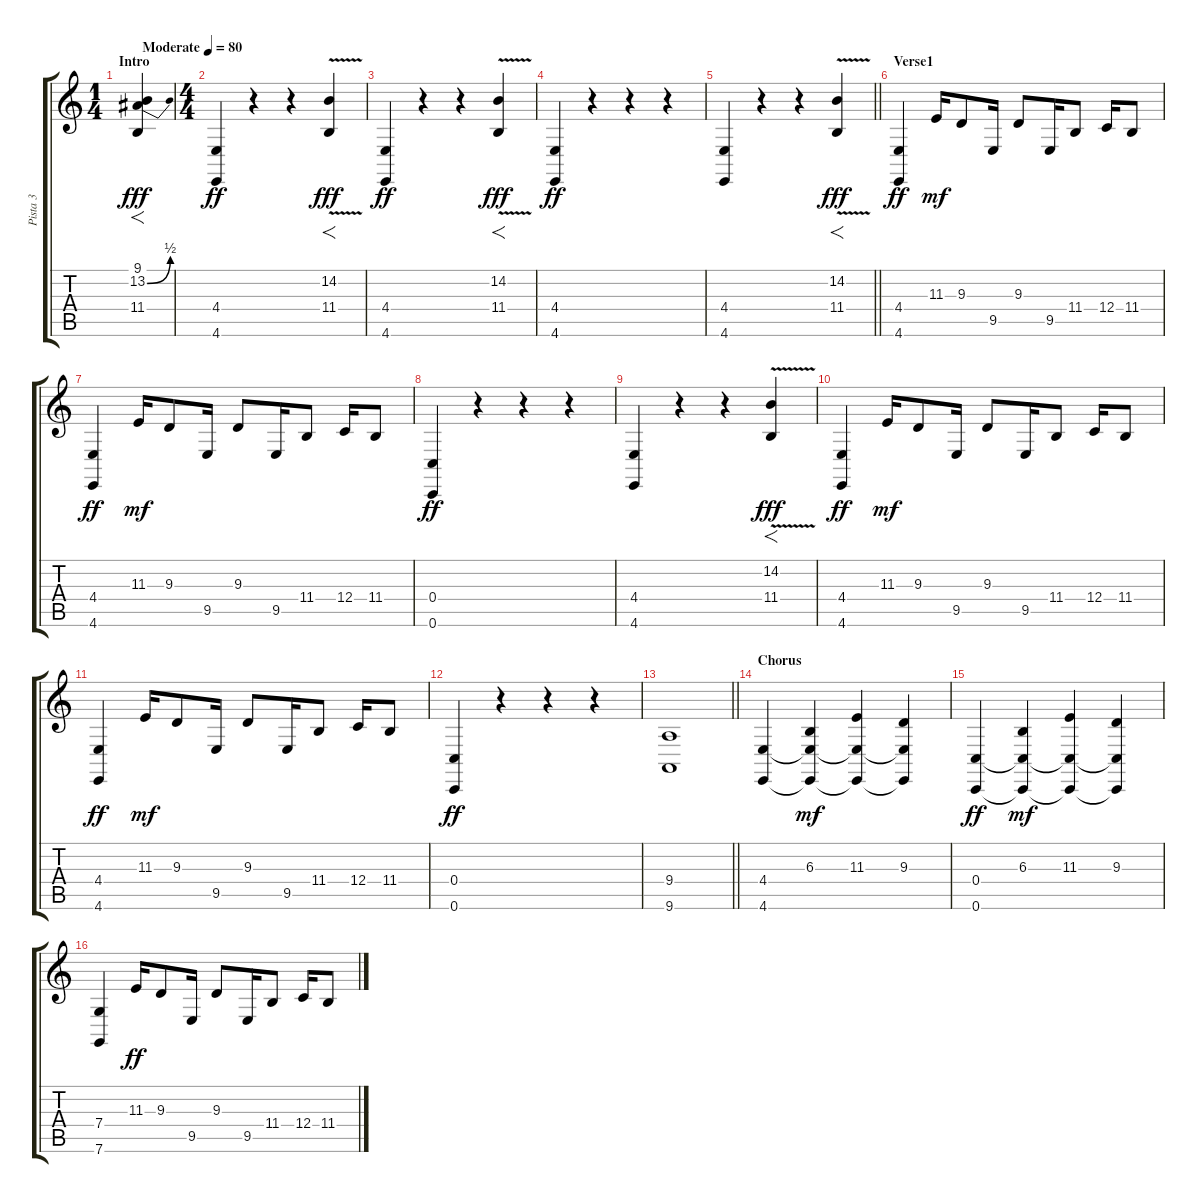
\track ("Pista 3" "Pista 3") {instrument synthbrass1}
\staff {score tabs}
\tuning (D4 A3 F3 C3 G2 C2) {hide}
\ts (1 4)
\section ("" "Intro")
\tempo (80 "Moderate")
\clef g2
\ks c
(9.1 13.2{be (bend 0 0 60 2)} 11.4).4{f dy fff instrument synthbrass1} |
\ts (4 4)
(4.4 4.6).4{dy ff} r.4 r.4 (14.2{v} 11.4{v}).4{f dy fff} |
(4.4 4.6).4{dy ff} r.4 r.4 (14.2{v} 11.4{v}).4{f dy fff} |
(4.4 4.6).4{dy ff} r.4 r.4 r.4 |
\barLineRight lightlight
(4.4 4.6).4 r.4 r.4 (14.2{v} 11.4{v}).4{f dy fff} |
\section ("" "Verse1")
(4.4 4.6).4{dy ff} 11.3.16{dy mf} 9.3.8 9.5.16 9.3.8 9.5.16 11.4.8 12.4.16 11.4.8 |
(4.4 4.6).4{dy ff} 11.3.16{dy mf} 9.3.8 9.5.16 9.3.8 9.5.16 11.4.8 12.4.16 11.4.8 |
(0.4 0.6).4{dy ff} r.4 r.4 r.4 |
(4.4 4.6).4 r.4 r.4 (14.2{v} 11.4{v}).4{f dy fff} |
(4.4 4.6).4{dy ff} 11.3.16{dy mf} 9.3.8 9.5.16 9.3.8 9.5.16 11.4.8 12.4.16 11.4.8 |
(4.4 4.6).4{dy ff} 11.3.16{dy mf} 9.3.8 9.5.16 9.3.8 9.5.16 11.4.8 12.4.16 11.4.8 |
(0.4 0.6).4{dy ff} r.4 r.4 r.4 |
\barLineRight lightlight
(9.4 9.6).1 |
\section ("" "Chorus")
(4.4 4.6).4 (6.3 4.4{t} 4.6{t}).4{dy mf} (11.3 4.4{t} 4.6{t}).4 (9.3 4.4{t} 4.6{t}).4 |
(0.4 0.6).4{dy ff} (6.3 0.4{t} 0.6{t}).4{dy mf} (11.3 0.4{t} 0.6{t}).4 (9.3 0.4{t} 0.6{t}).4 |
(7.4 7.6).4 11.3.16{dy ff} 9.3.8 9.5.16 9.3.8 9.5.16 11.4.8 12.4.16 11.4.8
